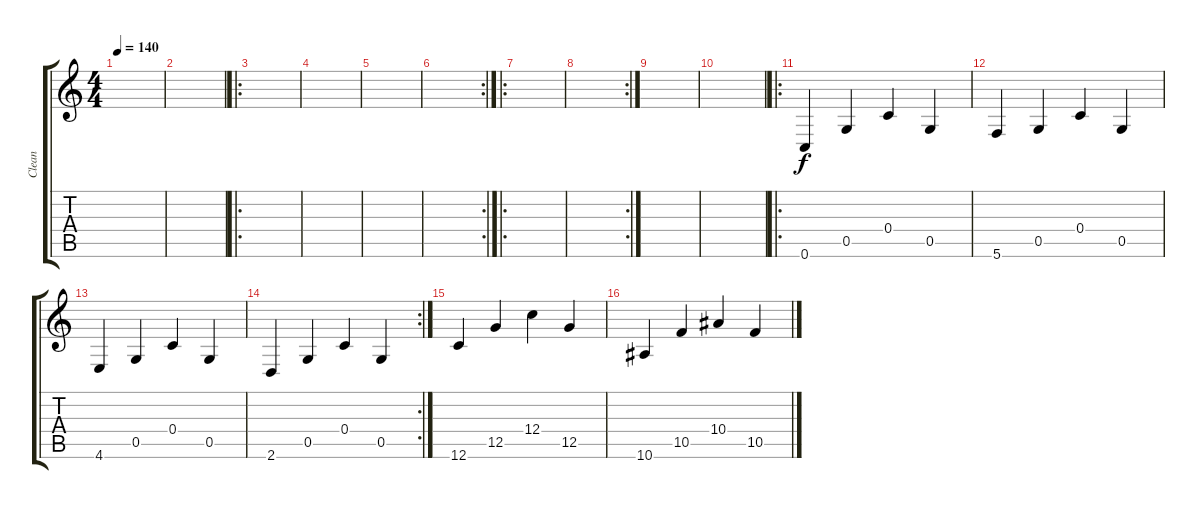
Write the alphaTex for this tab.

\track ("Clean" "Clean") {instrument electricguitarclean}
\staff {score tabs}
\tuning (D4 A3 F3 C3 G2 C2) {hide}
\ts (4 4)
\tempo 140
\clef g2
\ks c
|
|
\ro
|
|
|
\rc 2
|
\ro
|
\rc 2
|
|
|
\ro
0.6.4 0.5.4 0.4.4 0.5.4 |
5.6.4 0.5.4 0.4.4 0.5.4 |
4.6.4 0.5.4 0.4.4 0.5.4 |
\rc 2
2.6.4 0.5.4 0.4.4 0.5.4 |
12.6.4 12.5.4 12.4.4 12.5.4 |
10.6.4 10.5.4 10.4.4 10.5.4
